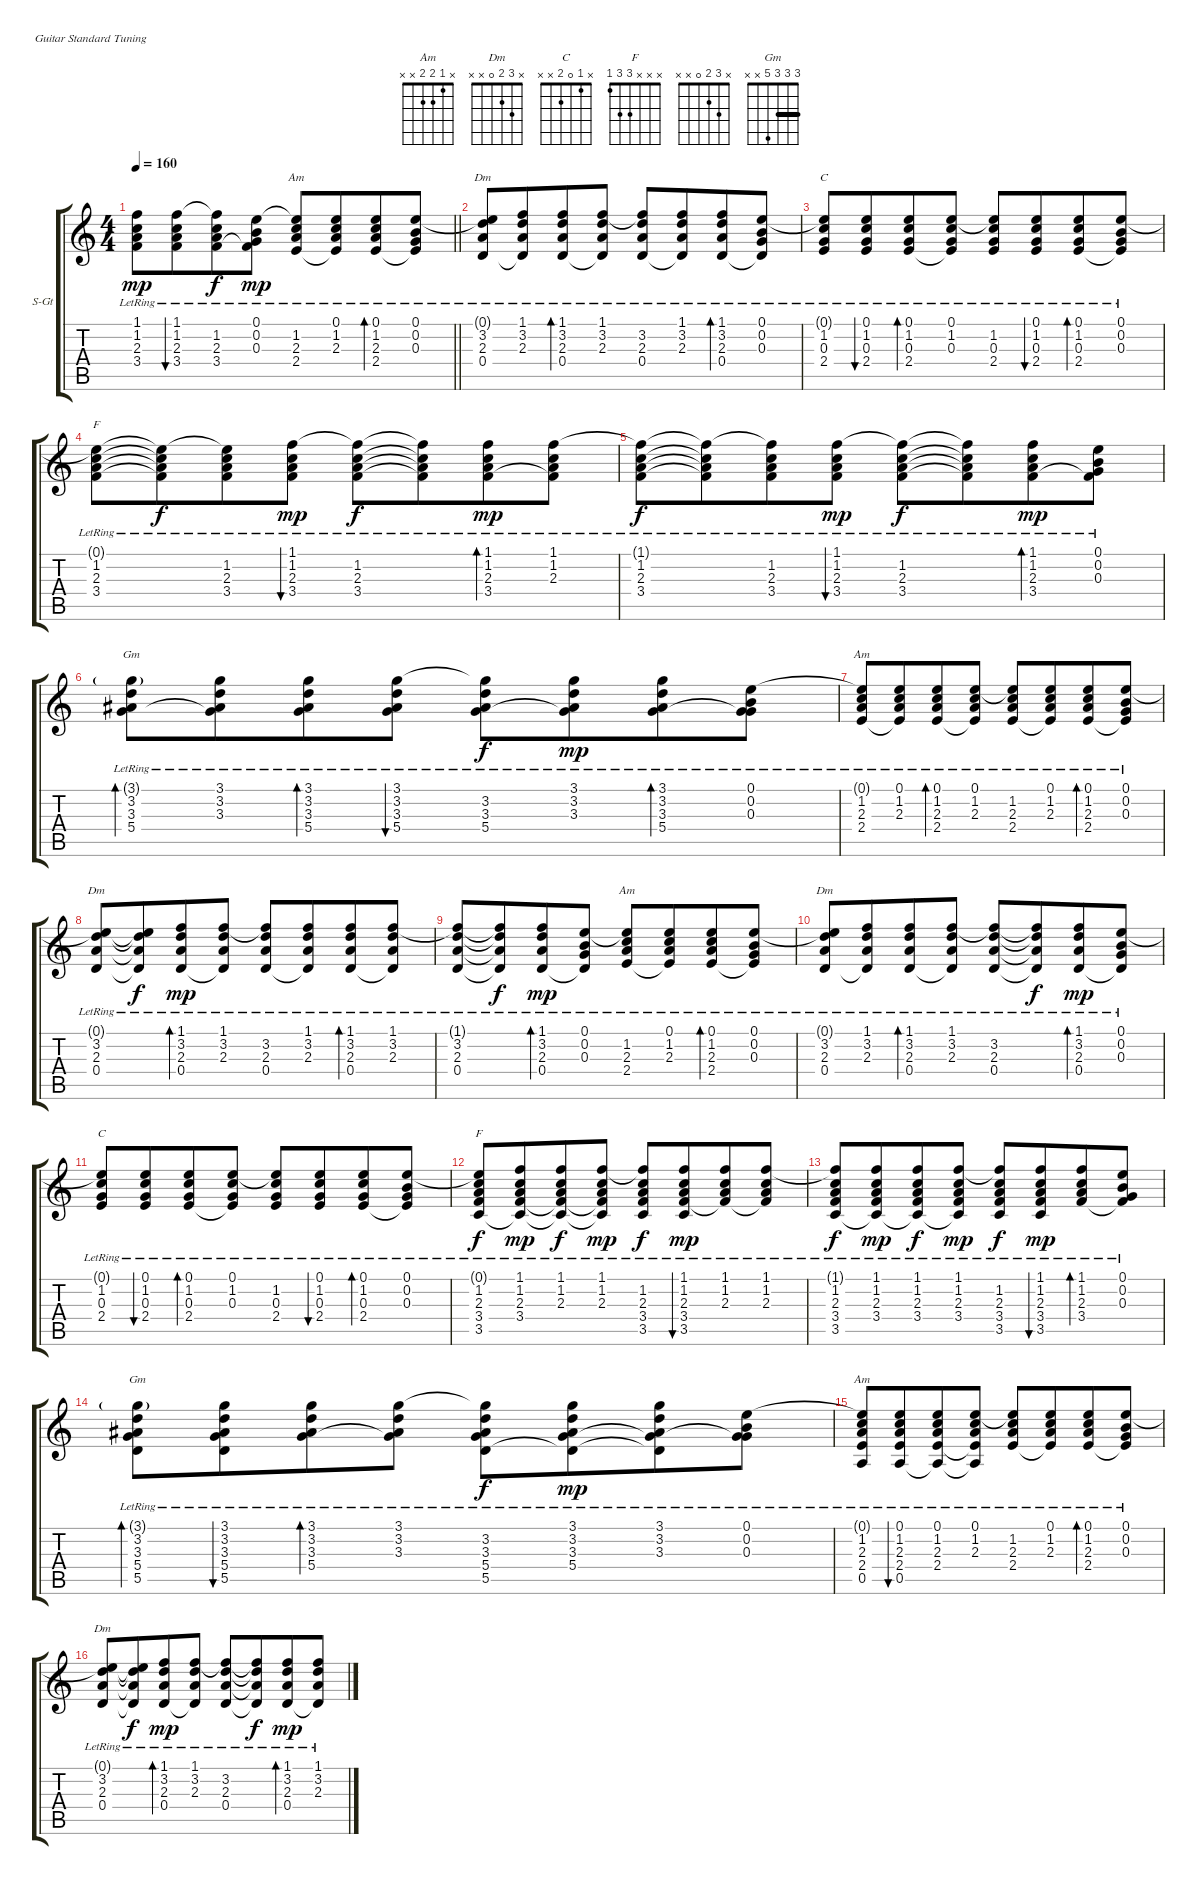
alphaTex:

\bracketExtendMode groupsimilarinstruments
\firstSystemTrackNameOrientation horizontal
\otherSystemsTrackNameOrientation horizontal
\track ("Гитара 1" "S-Gt") {instrument acousticguitarsteel}
\staff {score tabs}
\tuning (E4 B3 G3 D3 A2 E2)
\chord ("Am" x 1 2 2 x x)
\chord ("Dm" x 3 2 0 x x)
\chord ("C" x 1 0 2 x x)
\chord ("F" x x x 3 3 1)
\chord ("" x x x 3 3 1)
\chord ("" x 1 0 2 x x)
\chord ("Gm" 3 3 3 5 x x) {barre (3 3)}
\chord ("" x 1 2 2 x x)
\chord ("" x 3 2 0 x x)
\ts (4 4)
\tempo 160
\clef g2
\barLineRight lightlight
\ks c
(1.1{lr t} 1.2{lr} 2.3{lr} 3.4{lr}).8{ch "" dy mp} (1.1{lr} 1.2{lr} 2.3{lr} 3.4).8{bu 60 beam merge} (1.1{lr t} 1.2{lr} 2.3{lr} 3.4{lr}).8{dy f} (0.1{lr} 0.2{lr} 0.3{lr} 3.4{lr t}).8{dy mp} (0.1{lr t} 1.2{lr} 2.3{lr} 2.4{lr}).8{ch "Am"} (0.1{lr} 1.2{lr} 2.3{lr} 2.4{lr t}).8{beam merge} (0.1 1.2{lr} 2.3{lr} 2.4{lr}).8{bd 60} (0.1{lr} 0.2{lr} 0.3{lr} 2.4{lr t}).8 |
(0.1{lr t} 3.2{lr} 2.3{lr} 0.4{lr}).8{ch "Dm"} (1.1{lr} 3.2{lr} 2.3{lr} 0.4{lr t}).8{beam merge} (1.1{lr} 3.2{lr} 2.3{lr} 0.4{lr}).8{bd 60} (1.1{lr} 3.2{lr} 2.3{lr} 0.4{lr t}).8 (1.1{lr t} 3.2{lr} 2.3{lr} 0.4{lr}).8 (1.1{lr} 3.2{lr} 2.3{lr} 0.4{lr t}).8{beam merge} (1.1{lr} 3.2{lr} 2.3{lr} 0.4{lr}).8{bd 60} (0.1{lr} 0.2{lr} 0.3{lr} 0.4{lr t}).8 |
(0.1{lr t} 1.2{lr} 0.3{lr} 2.4{lr}).8{ch "C"} (0.1{lr} 1.2{lr} 0.3{lr} 2.4{lr}).8{bu 60 beam merge} (0.1{lr} 1.2{lr} 0.3{lr} 2.4{lr}).8{bd 60} (0.1{lr} 1.2{lr} 0.3{lr} 2.4{lr t}).8 (0.1{lr t} 1.2{lr} 0.3{lr} 2.4{lr}).8{ch ""} (0.1{lr} 1.2{lr} 0.3{lr} 2.4{lr}).8{bu 60 beam merge} (0.1{lr} 1.2{lr} 0.3{lr} 2.4{lr}).8{bd 60} (0.1{lr} 0.2{lr} 0.3{lr} 2.4{lr t}).8 |
(0.1{lr t} 1.2{lr} 2.3{lr} 3.4{lr}).8{ch "F"} (0.1{lr t} 1.2{lr t} 2.3{lr t} 3.4{lr t}).8{dy f beam merge} (0.1{lr t} 1.2{lr} 2.3{lr} 3.4{lr}).8 (1.1{lr} 1.2{lr} 2.3{lr} 3.4).8{bu 60 dy mp} (1.1{lr t} 1.2{lr} 2.3{lr} 3.4{lr}).8{dy f} (1.1{lr t} 1.2{lr t} 2.3{lr t} 3.4{lr t}).8{beam merge} (1.1{lr} 1.2{lr} 2.3{lr} 3.4{lr}).8{bd 60 dy mp} (1.1{lr} 1.2{lr} 2.3{lr} 3.4{lr t}).8 |
(1.1{lr t} 1.2{lr} 2.3{lr} 3.4{lr}).8{dy f} (1.1{lr t} 1.2{lr t} 2.3{lr t} 3.4{lr t}).8{beam merge} (1.1{lr t} 1.2{lr} 2.3{lr} 3.4{lr}).8 (1.1{lr} 1.2{lr} 2.3{lr} 3.4).8{bu 60 dy mp} (1.1{lr t} 1.2{lr} 2.3{lr} 3.4{lr}).8{dy f} (1.1{lr t} 1.2{lr t} 2.3{lr t} 3.4{lr t}).8{beam merge} (1.1{lr} 1.2{lr} 2.3{lr} 3.4{lr}).8{bd 60 dy mp} (0.1{lr} 0.2{lr} 0.3{lr} 3.4{lr t}).8 |
(3.1{g lr} 3.2{lr} 3.3{lr} 5.4{lr}).8{bd 60 ch "Gm"} (3.1{lr} 3.2{lr} 3.3{lr} 5.4{lr t}).8{beam merge} (3.1{lr} 3.2{lr} 3.3{lr} 5.4{lr}).8{bd 60} (3.1{lr} 3.2{lr} 3.3{lr} 5.4{lr}).8{bu 60} (3.1{lr t} 3.2{lr} 3.3{lr} 5.4{lr}).8{dy f} (3.1{lr} 3.2{lr} 3.3{lr} 5.4{lr t}).8{dy mp beam merge} (3.1{lr} 3.2{lr} 3.3{lr} 5.4{lr}).8{bd 60} (0.1{lr} 0.2{lr} 0.3{lr} 5.4{lr t}).8 |
(0.1{lr t} 1.2{lr} 2.3{lr} 2.4{lr}).8{ch "Am"} (0.1{lr} 1.2{lr} 2.3{lr} 2.4{lr t}).8{beam merge} (0.1{lr} 1.2{lr} 2.3{lr} 2.4{lr}).8{bd 60} (0.1{lr} 1.2{lr} 2.3{lr} 2.4{lr t}).8 (0.1{lr t} 1.2{lr} 2.3{lr} 2.4{lr}).8{ch ""} (0.1{lr} 1.2{lr} 2.3{lr} 2.4{lr t}).8{beam merge} (0.1{lr} 1.2{lr} 2.3{lr} 2.4{lr}).8{bd 60} (0.1{lr} 0.2{lr} 0.3{lr} 2.4{lr t}).8 |
(0.1{lr t} 3.2{lr} 2.3{lr} 0.4{lr}).8{ch "Dm"} (0.1{lr t} 3.2{lr t} 2.3{lr t} 0.4{lr t}).8{dy f beam merge} (1.1{lr} 3.2{lr} 2.3{lr} 0.4{lr}).8{bd 60 dy mp} (1.1{lr} 3.2{lr} 2.3{lr} 0.4{lr t}).8 (1.1{lr t} 3.2{lr} 2.3{lr} 0.4{lr}).8 (1.1{lr} 3.2{lr} 2.3{lr} 0.4{lr t}).8{beam merge} (1.1{lr} 3.2{lr} 2.3{lr} 0.4{lr}).8{bd 60} (1.1{lr} 3.2{lr} 2.3{lr} 0.4{lr t}).8 |
(1.1{lr t} 3.2{lr} 2.3{lr} 0.4{lr}).8{ch ""} (1.1{lr t} 3.2{lr t} 2.3{lr t} 0.4{lr t}).8{dy f beam merge} (1.1{lr} 3.2{lr} 2.3{lr} 0.4{lr}).8{bd 60 dy mp} (0.1{lr} 0.2{lr} 0.3{lr} 0.4{lr t}).8 (0.1{lr t} 1.2{lr} 2.3{lr} 2.4{lr}).8{ch "Am"} (0.1{lr} 1.2{lr} 2.3{lr} 2.4{lr t}).8{beam merge} (0.1 1.2{lr} 2.3{lr} 2.4{lr}).8{bd 60} (0.1{lr} 0.2{lr} 0.3{lr} 2.4{lr t}).8 |
(0.1{lr t} 3.2{lr} 2.3{lr} 0.4{lr}).8{ch "Dm"} (1.1{lr} 3.2{lr} 2.3{lr} 0.4{lr t}).8{beam merge} (1.1{lr} 3.2{lr} 2.3{lr} 0.4{lr}).8{bd 60} (1.1{lr} 3.2{lr} 2.3{lr} 0.4{lr t}).8 (1.1{lr t} 3.2{lr} 2.3{lr} 0.4{lr}).8 (1.1{lr t} 3.2{lr t} 2.3{lr t} 0.4{lr t}).8{dy f beam merge} (1.1{lr} 3.2{lr} 2.3{lr} 0.4{lr}).8{bd 60 dy mp} (0.1{lr} 0.2{lr} 0.3{lr} 0.4{lr t}).8 |
(0.1{lr t} 1.2{lr} 0.3{lr} 2.4{lr}).8{ch "C"} (0.1{lr} 1.2{lr} 0.3{lr} 2.4{lr}).8{bu 60 beam merge} (0.1{lr} 1.2{lr} 0.3{lr} 2.4{lr}).8{bd 60} (0.1{lr} 1.2{lr} 0.3{lr} 2.4{lr t}).8 (0.1{lr t} 1.2{lr} 0.3{lr} 2.4{lr}).8{ch ""} (0.1{lr} 1.2{lr} 0.3{lr} 2.4{lr}).8{bu 60 beam merge} (0.1{lr} 1.2{lr} 0.3{lr} 2.4{lr}).8{bd 60} (0.1{lr} 0.2{lr} 0.3{lr} 2.4{lr t}).8 |
(0.1{lr t} 1.2{lr} 2.3{lr} 3.4{lr} 3.5).8{ch "F" dy f} (1.1{lr} 1.2{lr} 2.3{lr} 3.4 3.5{t}).8{dy mp beam merge} (1.1 1.2{lr} 2.3{lr} 3.4{t} 3.5{t}).8{dy f} (1.1{lr} 1.2{lr} 2.3{lr} 3.4{t} 3.5{t}).8{dy mp} (1.1{lr t} 1.2{lr} 2.3{lr} 3.4{lr} 3.5).8{dy f} (1.1{lr} 1.2{lr} 2.3{lr} 3.4 3.5).8{bu 60 dy mp beam merge} (1.1{lr} 1.2{lr} 2.3{lr} 3.4{t}).8 (1.1{lr} 1.2{lr} 2.3{lr} 3.4{t}).8 |
(1.1{lr t} 1.2{lr} 2.3{lr} 3.4{lr} 3.5).8{ch "" dy f} (1.1{lr} 1.2{lr} 2.3{lr} 3.4 3.5{t}).8{dy mp beam merge} (1.1 1.2{lr} 2.3{lr} 3.4 3.5{t}).8{dy f} (1.1{lr} 1.2{lr} 2.3{lr} 3.4 3.5{t}).8{dy mp} (1.1{lr t} 1.2{lr} 2.3{lr} 3.4{lr} 3.5).8{dy f} (1.1{lr} 1.2{lr} 2.3{lr} 3.4 3.5).8{bu 60 dy mp beam merge} (1.1{lr} 1.2{lr} 2.3{lr} 3.4).8{bd 60} (0.1{lr} 0.2{lr} 0.3{lr} 3.4{t}).8 |
(3.1{g lr} 3.2{lr} 3.3{lr} 5.4{lr} 5.5).8{bd 60 ch "Gm"} (3.1{lr} 3.2{lr} 3.3{lr} 5.4 5.5).8{bu 60 beam merge} (3.1{lr} 3.2{lr} 3.3{lr} 5.4{lr}).8{bd 60} (3.1{lr} 3.2{lr} 3.3{lr} 5.4{lr t}).8 (3.1{lr t} 3.2{lr} 3.3{lr} 5.4{lr} 5.5).8{dy f} (3.1{lr} 3.2{lr} 3.3{lr} 5.4 5.5{t}).8{dy mp beam merge} (3.1{lr} 3.2{lr} 3.3{lr} 5.4{t} 5.5{t}).8 (0.1{lr} 0.2{lr} 0.3{lr} 5.4{t}).8 |
(0.1{lr t} 1.2{lr} 2.3{lr} 2.4{lr} 0.5).8{ch "Am"} (0.1{lr} 1.2{lr} 2.3{lr} 2.4 0.5).8{bu 60 beam merge} (0.1{lr} 1.2{lr} 2.3{lr} 2.4{lr} 0.5{t}).8 (0.1{lr} 1.2{lr} 2.3{lr} 2.4{lr t} 0.5{t}).8 (0.1{lr t} 1.2{lr} 2.3{lr} 2.4{lr}).8{ch ""} (0.1{lr} 1.2{lr} 2.3{lr} 2.4{lr t}).8{beam merge} (0.1{lr} 1.2{lr} 2.3{lr} 2.4{lr}).8{bd 60} (0.1{lr} 0.2{lr} 0.3{lr} 2.4{lr t}).8 |
(0.1{lr t} 3.2{lr} 2.3{lr} 0.4{lr}).8{ch "Dm"} (0.1{lr t} 3.2{lr t} 2.3{lr t} 0.4{lr t}).8{dy f beam merge} (1.1{lr} 3.2{lr} 2.3{lr} 0.4{lr}).8{bd 60 dy mp} (1.1{lr} 3.2{lr} 2.3{lr} 0.4{lr t}).8 (1.1{lr t} 3.2{lr} 2.3{lr} 0.4{lr}).8 (1.1{lr t} 3.2{lr t} 2.3{lr t} 0.4{lr t}).8{dy f beam merge} (1.1{lr} 3.2{lr} 2.3{lr} 0.4{lr}).8{bd 60 dy mp} (1.1{lr} 3.2{lr} 2.3{lr} 0.4{lr t}).8
